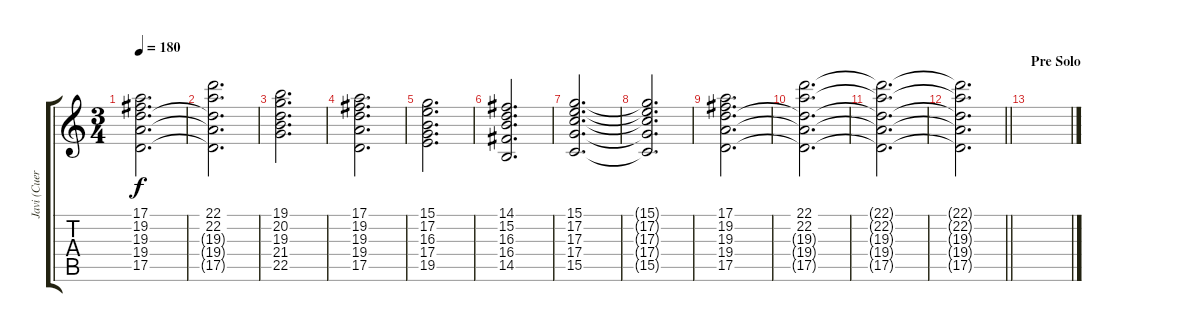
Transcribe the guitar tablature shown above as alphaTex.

\track ("Javi (Cuerdas)" "Javi (Cuer") {instrument stringensemble2}
\staff {score tabs}
\tuning (E4 B3 G3 D3 A2 E2) {hide}
\ts (3 4)
\tempo 180
\clef g2
\ks c
(17.1 19.2 19.3 19.4 17.5).2{d dy f} |
(22.1 22.2 19.3{t} 19.4{t} 17.5{t}).2{d} |
(19.1 20.2 19.3 21.4 22.5).2{d} |
(17.1 19.2 19.3 19.4 17.5).2{d} |
(15.1 17.2 16.3 17.4 19.5).2{d} |
(14.1 15.2 16.3 16.4 14.5).2{d} |
(15.1 17.2 17.3 17.4 15.5).2{d} |
(15.1{t} 17.2{t} 17.3{t} 17.4{t} 15.5{t}).2{d} |
(17.1 19.2 19.3 19.4 17.5).2{d} |
(22.1 22.2 19.3{t} 19.4{t} 17.5{t}).2{d} |
(22.1{t} 22.2{t} 19.3{t} 19.4{t} 17.5{t}).2{d} |
\barLineRight lightlight
(22.1{t} 22.2{t} 19.3{t} 19.4{t} 17.5{t}).2{d} |
\section ("" "Pre Solo")
